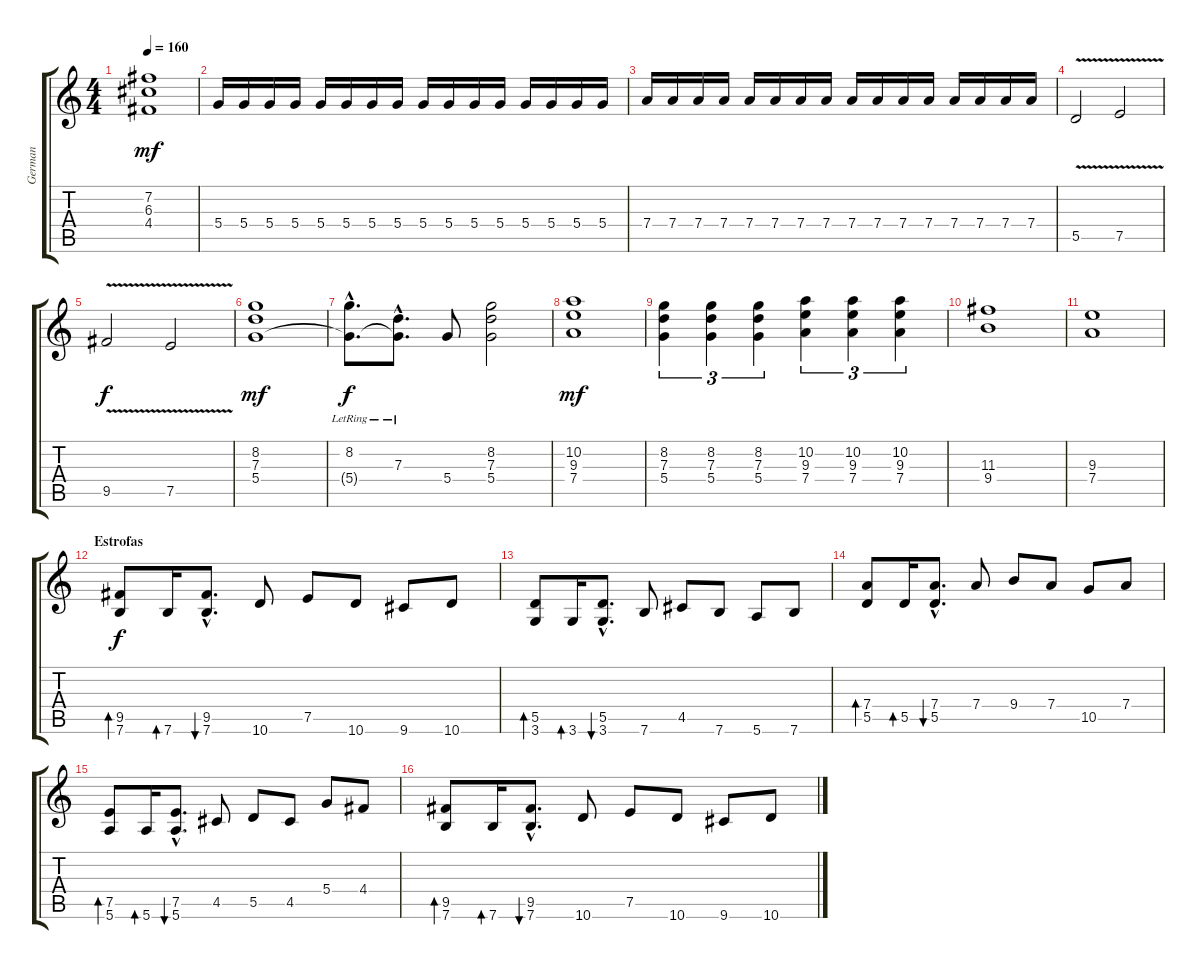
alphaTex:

\track ("German" "German") {instrument distortionguitar}
\staff {score tabs}
\tuning (E4 B3 G3 D3 A2 E2) {hide}
\ts (4 4)
\tempo 160
\clef g2
\ks c
(7.2{t} 6.3{t} 4.4{t}).1{dy mf} |
5.4.16 5.4.16 5.4.16 5.4.16 5.4.16 5.4.16 5.4.16 5.4.16 5.4.16 5.4.16 5.4.16 5.4.16 5.4.16 5.4.16 5.4.16 5.4.16 |
7.4.16 7.4.16 7.4.16 7.4.16 7.4.16 7.4.16 7.4.16 7.4.16 7.4.16 7.4.16 7.4.16 7.4.16 7.4.16 7.4.16 7.4.16 7.4.16 |
5.5{v}.2 7.5{v}.2 |
9.5{v}.2{dy f} 7.5{v}.2 |
(8.2 7.3 5.4).1{dy mf} |
(8.2{hac lr} 5.4{hac t}).8{d dy f} (7.3{hac lr} 5.4{hac t}).8{d} 5.4.8 (8.2 7.3 5.4).2 |
(10.2 9.3 7.4).1{dy mf} |
(8.2 7.3 5.4).4{tu (3 2)} (8.2 7.3 5.4).4{tu (3 2)} (8.2 7.3 5.4).4{tu (3 2)} (10.2 9.3 7.4).4{tu (3 2)} (10.2 9.3 7.4).4{tu (3 2)} (10.2 9.3 7.4).4{tu (3 2)} |
(11.3 9.4).1 |
(9.3 7.4).1 |
\section ("" "Estrofas")
(9.5 7.6).8{bd 30 dy f} 7.6.16{bd 30} (9.5{hac} 7.6{hac}).8{d bu 30} 10.6.8 7.5.8 10.6.8 9.6.8 10.6.8 |
(5.5 3.6).8{bd 30} 3.6.16{bd 30} (5.5{hac} 3.6{hac}).8{d bu 30} 7.6.8 4.5.8 7.6.8 5.6.8 7.6.8 |
(7.4 5.5).8{bd 30} 5.5.16{bd 30} (7.4{hac} 5.5{hac}).8{d bu 30} 7.4.8 9.4.8 7.4.8 10.5.8 7.4.8 |
(7.5 5.6).8{bd 30} 5.6.16{bd 30} (7.5{hac} 5.6{hac}).8{d bu 30} 4.5.8 5.5.8 4.5.8 5.4.8 4.4.8 |
(9.5 7.6).8{bd 30} 7.6.16{bd 30} (9.5{hac} 7.6{hac}).8{d bu 30} 10.6.8 7.5.8 10.6.8 9.6.8 10.6.8
